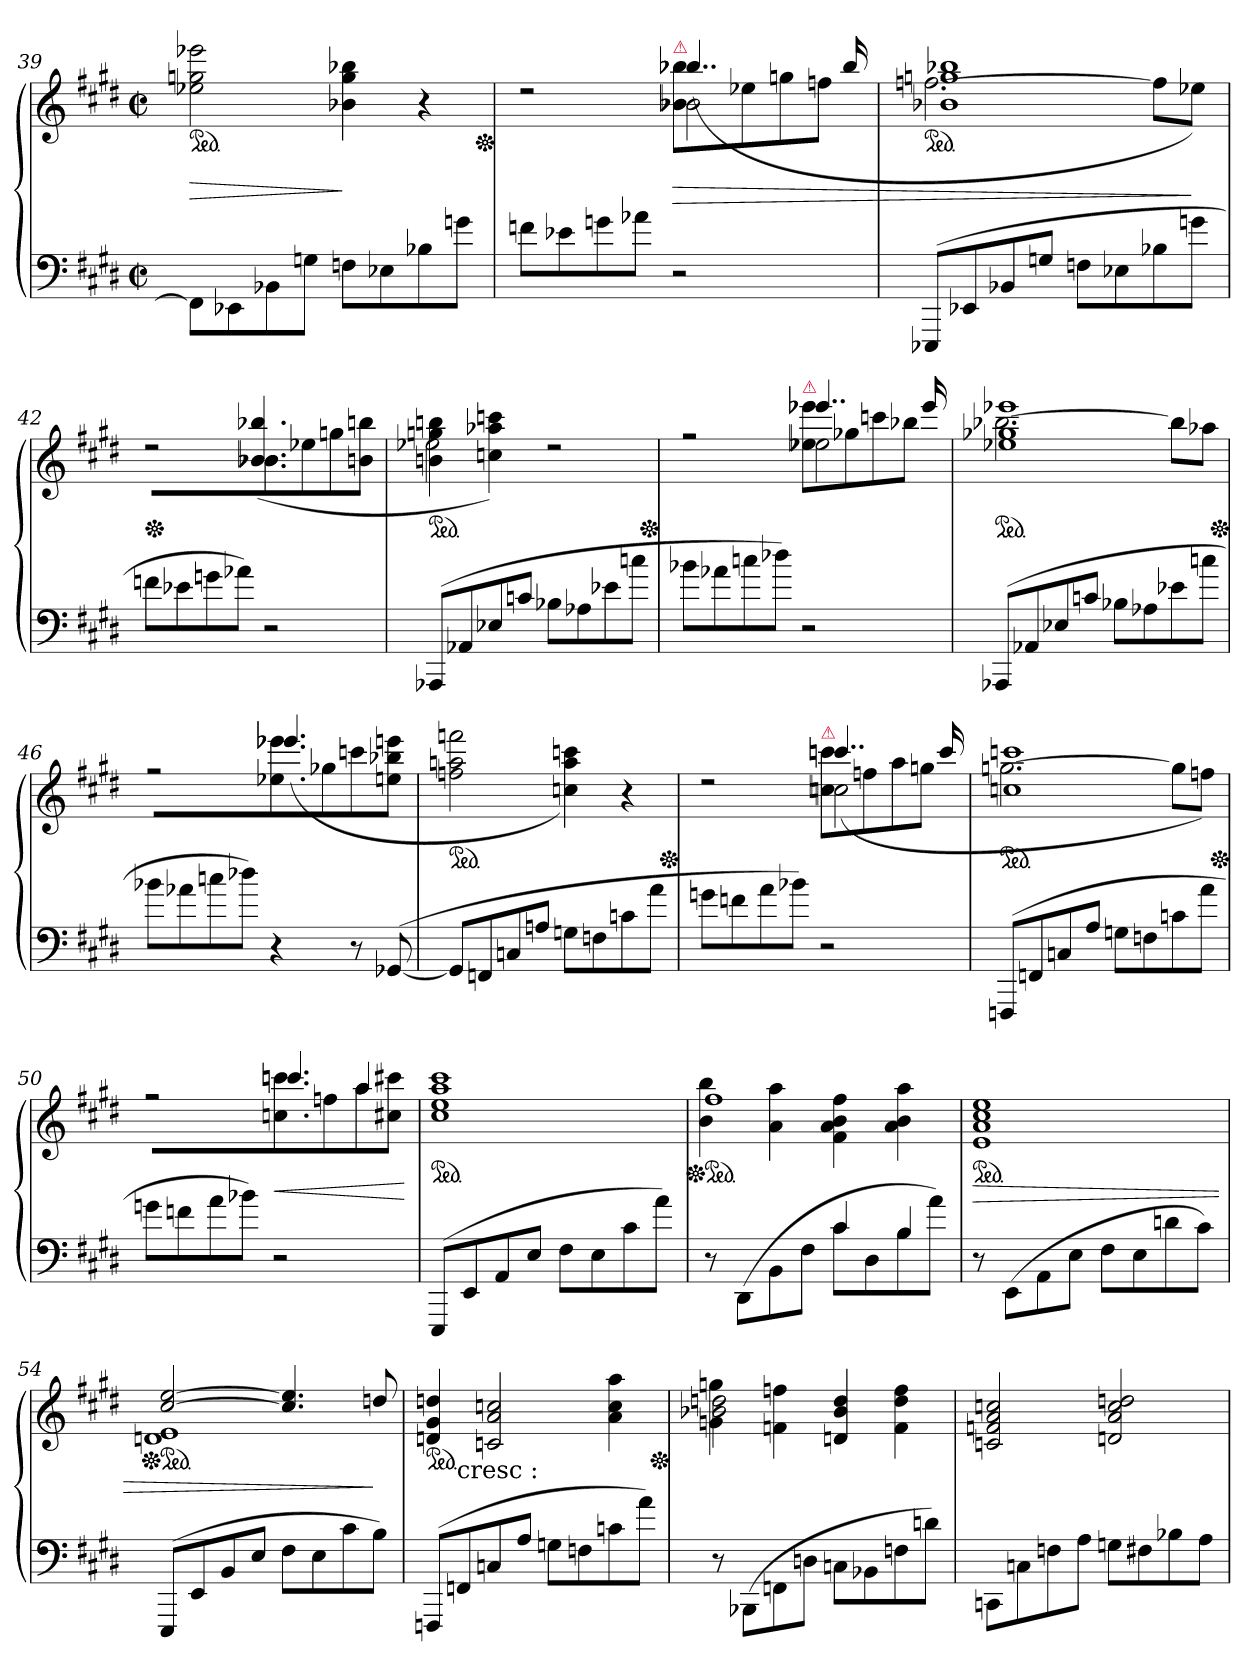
**kern	**kern	**dynam
*part1	*part1	*part1
*staff2	*staff1	*staff1/2
*clefF4	*clefG2	*
*k[f#c#g#d#]	*k[f#c#g#d#]	*
*c#:	*c#:	*
*M2/2	*M2/2	*
*met(c|)	*met(c|)	*
*	*ped	*
=39	=39	=39
8FF-\L]	2ee-X 2ggn 2eee-X	>
8EE-X	.	.
8BB-X	.	.
8GnJ	.	.
8Fn\L	4b-X 4gg 4bb-X	]
8E-X	.	.
8B-X	4r	.
8gnJ	.	.
*	*Xped	*
=40	=40	=40
*	*^	*
*	*	*^	*
8fn\L	2rdd	2rddyy	2rcyy	.
8e-X	.	.	.	.
8gn\	.	.	.	.
8a-XJ	.	.	.	.
!	!LO:TX:a:color=crimson:t=⚠	!	!	!
2r	8b-X 8bb-XL	(>4..bb-X/	2b-X\	>
.	8ee-X\	.	.	.
.	8ggn	.	.	.
.	8ffnJ	.	.	.
.	.	16bb-/	.	.
*	*	*v	*v	*
=41	=41	=41	=41
!	!LO:TX:a:color=crimson:t=⚠	!	!
*	*ped	*	*
(<8EEE-XL	[2.ffn\	1b-X 1ggn 1bb-X	.
8EE-X	.	.	.
8BB-X	.	.	.
8GnJ	.	.	.
8FnL	.	.	.
8E-X	.	.	.
8B-X	8ff\L]	.	.
8gnJ	8ee-XJ)	.	]
=42	=42	=42	=42
*	*Xped	*	*
8fn\L	2rdd	2raayy	.
8e-X	.	.	.
8gn\	.	.	.
8a-XJ)	.	.	.
!	!LO:N:vis=4.	!	!
2r	8b-X	(>4.b-X/ 4.bb-X/	.
.	8ee-X\	.	.
.	8ggn	.	.
.	8bn 8bbnJ	8rFyy	.
=43	=43	=43	=43
*	*ped	*	*
(<8AAA-XL	4bn\ 4ggn\ 4bbn\	2ee-X	.
8AA-X	.	.	.
8E-X	4ccn\ 4aa-X\ 4cccn\)	.	.
8cnJ	.	.	.
8B-XL	2rdd	2ryy	.
8A-X	.	.	.
8e-X	.	.	.
8ccn\J	.	.	.
*	*v	*v	*
*	*Xped	*
!!LO:LB:g=z
=44	=44	=44
*	*^	*
*	*	*^	*
8b-XL	2rff	2rffyy	2reyy	.
8a-X	.	.	.	.
8ccn\	.	.	.	.
8dd-XJ)	.	.	.	.
!	!LO:TX:a:color=crimson:t=⚠	!	!	!
2r	8ee-X 8eee-XL	4..eee-X/	2ee-X\	.
.	8gg-X\	.	.	.
.	8cccn	.	.	.
.	8bb-XJ	.	.	.
.	.	16eee-/	.	.
*	*	*v	*v	*
=45	=45	=45	=45
!	!LO:TX:a:color=crimson:t=⚠	!	!
*	*ped	*	*
(<8AAA-XL	[2.bb-X\	1ee-X 1gg-X 1eee-X	.
8AA-X	.	.	.
8E-X	.	.	.
8cnJ	.	.	.
8B-XL	.	.	.
8A-X	.	.	.
8e-X	8bb-\L]	.	.
8ccn\J	8aa-XJ	.	.
*	*Xped	*	*
=46	=46	=46	=46
8b-XL	2rff	2rffyy	.
8a-X	.	.	.
8ccn\	.	.	.
8dd-XJ)	.	.	.
!	!LO:N:vis=4.	!	!
4r	8ee-X 8eee-X	(>4.eee-X/	.
.	8gg-X\	.	.
8r	8cccn	.	.
(<[8GG-X	8een 8bb-X 8eeenJ	8reyy	.
*	*v	*v	*
=47	=47	=47
*	*ped	*
8GG-L]	2ffn 2aan 2fffn	.
8FFn	.	.
8Cn	.	.
8AnJ	.	.
8GnL	4ccn 4aa 4cccn)	.
8Fn	.	.
8cn	4r	.
8a\J	.	.
*	*Xped	*
=48	=48	=48
*	*^	*
*	*	*^	*
8gn\L	2rdd	2rgyy	2rffyy	.
8fn\	.	.	.	.
8a\	.	.	.	.
8b-XJ)	.	.	.	.
!	!LO:TX:a:color=crimson:t=⚠	!	!	!
2r	8ccn 8cccnL	(>4..cccn/	2ccn\	.
.	8ffn\	.	.	.
.	8aa	.	.	.
.	8ggnJ	.	.	.
.	.	16ccc/	.	.
*	*	*v	*v	*
=49	=49	=49	=49
!	!LO:TX:a:color=crimson:t=⚠	!	!
*	*ped	*	*
(<8FFFnL	[2.ggn\	1ccn 1cccn	.
8FFn	.	.	.
8Cn	.	.	.
8AJ	.	.	.
8GnL	.	.	.
8Fn	.	.	.
8cn	8gg\L]	.	.
8aJ	8ffnJ)	.	.
*	*v	*v	*
*	*Xped	*
=50	=50	=50
*	*^	*
*	*	*^	*
8gn\L	2rff	2.ryy	2raayy	.
8fn\	.	.	.	.
8a\	.	.	.	.
8b-XJ)	.	.	.	.
!	!LO:N:vis=4.	!	!	!
2r	8ccn\ 8cccn\	.	4.cccn/	<
.	8ffn	.	.	.
.	8aa	4aa/	.	.
.	8cc#X 8ccc#XJ	.	8rcyy	.
*	*v	*v	*v	*
.	.	[
=51	=51	=51
*	*ped	*
(>8EEEL	1cc# 1ee 1aa 1ccc#	.
8EE	.	.
8AA	.	.
8EJ	.	.
8F#L	.	.
8E	.	.
8c#	.	.
8aJ)	.	.
*	*Xped	*
=52	=52	=52
*^	*^	*
*	*	*ped	*	*
2reyy	8r	1ff#	4b 4bb	.
.	(>8DD#\L	.	.	.
.	8BB	.	4a 4aa	.
.	8F#J	.	.	.
4c#	8c#L	.	4f# 4a 4b 4ff#	.
.	8D#	.	.	.
4B	8B	.	4a 4b 4aa	.
.	8aJ)	.	.	.
*v	*v	*	*	*
*	*v	*v	*
=53	=53	=53
*	*ped	*
8r	1e 1a 1cc# 1ee	>
(>8EE\L	.	.
8AA	.	.
8EJ	.	.
8F#L	.	.
8E	.	.
8dn	.	.
8c#J)	.	.
*	*Xped	*
=54	=54	=54
*	*^	*
*	*ped	*	*
(>8EEEL	[2cc# [2ee	1dn 1e	.
8EE	.	.	.
8BB	.	.	.
8EJ	.	.	.
8F#L	4.cc#] 4.ee]	.	.
8E	.	.	.
8c#	.	.	.
8BJ)	8ddn	.	]
=55	=55	=55	=55
*	*ped	*	*
(>8FFFnL	4dn 4g# 4ddn	8ryy	.
!	!	!LO:TX:c:t=cresc &colon;	!
8FFn	.	2..ryy	.
8Cn	2cn 2a 2ccn	.	.
8AJ	.	.	.
8GnL	.	.	.
8Fn	.	.	.
8cn	4a 4cc 4aa	.	.
8aJ)	.	.	.
*	*Xped	*	*
=56	=56	=56	=56
8r	2b-X\ 2ddn\	4gn 4ggn	.
(>8BBB-X\L	.	.	.
8FFn	.	4fn 4ffn	.
8DnJ	.	.	.
8CnL	2rgggyy	4dn 4b- 4dd	.
8BB-X	.	.	.
8Fn	.	4f 4dd 4ff	.
8dnJ)	.	.	.
*	*v	*v	*
=57	=57	=57
8CCn\L	2cn 2fn 2a 2ccn	.
8Cn	.	.
8Fn	.	.
8AJ	.	.
8GnL	2dn 2a 2cc 2ddn	.
8F#X	.	.
8B-X	.	.
8AJ	.	.
=	=	=
*-	*-	*-
